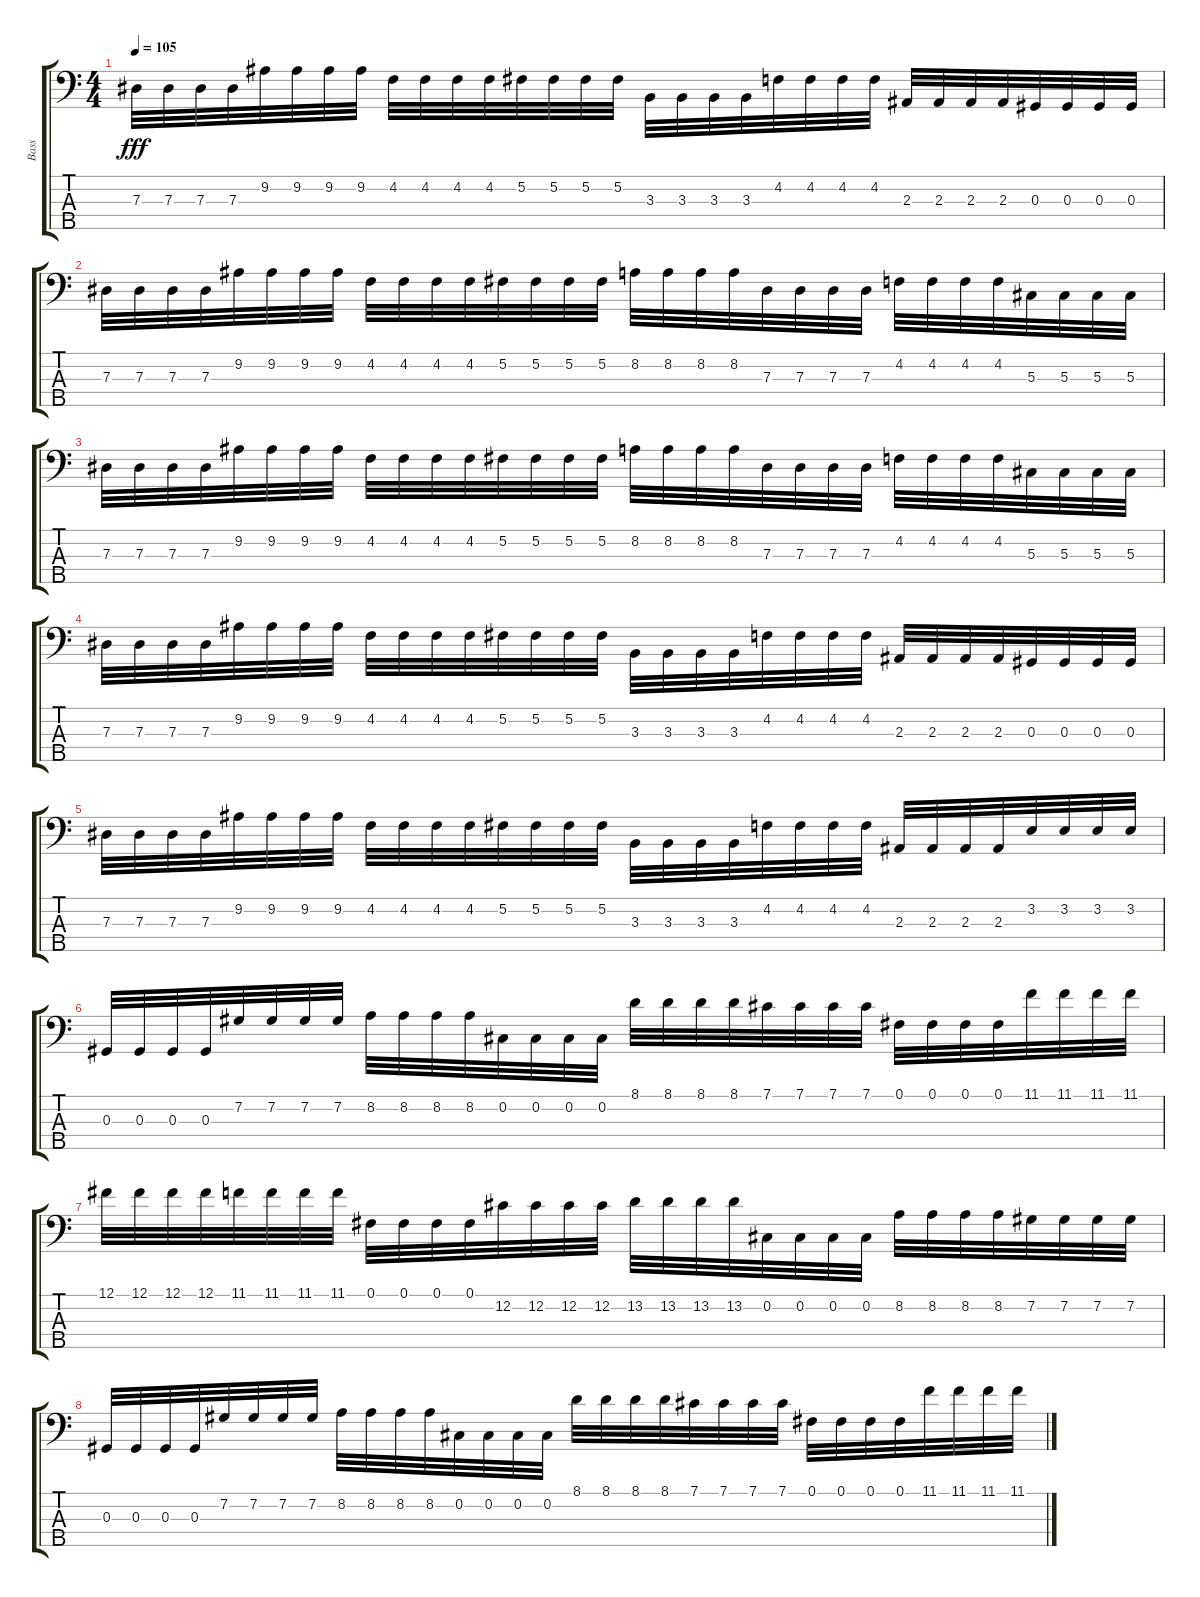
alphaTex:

\track ("Bass" "Bass") {instrument electricbasspick}
\staff {score tabs}
\tuning (Gb2 Db2 Ab1 Eb1 Bb0) {hide}
\ts (4 4)
\tempo 105
\clef f4
\ks c
7.3.32{dy fff} 7.3.32 7.3.32 7.3.32 9.2.32 9.2.32 9.2.32 9.2.32 4.2.32 4.2.32 4.2.32 4.2.32 5.2.32 5.2.32 5.2.32 5.2.32 3.3.32 3.3.32 3.3.32 3.3.32 4.2.32 4.2.32 4.2.32 4.2.32 2.3.32 2.3.32 2.3.32 2.3.32 0.3.32 0.3.32 0.3.32 0.3.32 |
7.3.32 7.3.32 7.3.32 7.3.32 9.2.32 9.2.32 9.2.32 9.2.32 4.2.32 4.2.32 4.2.32 4.2.32 5.2.32 5.2.32 5.2.32 5.2.32 8.2.32 8.2.32 8.2.32 8.2.32 7.3.32 7.3.32 7.3.32 7.3.32 4.2.32 4.2.32 4.2.32 4.2.32 5.3.32 5.3.32 5.3.32 5.3.32 |
7.3.32 7.3.32 7.3.32 7.3.32 9.2.32 9.2.32 9.2.32 9.2.32 4.2.32 4.2.32 4.2.32 4.2.32 5.2.32 5.2.32 5.2.32 5.2.32 8.2.32 8.2.32 8.2.32 8.2.32 7.3.32 7.3.32 7.3.32 7.3.32 4.2.32 4.2.32 4.2.32 4.2.32 5.3.32 5.3.32 5.3.32 5.3.32 |
7.3.32 7.3.32 7.3.32 7.3.32 9.2.32 9.2.32 9.2.32 9.2.32 4.2.32 4.2.32 4.2.32 4.2.32 5.2.32 5.2.32 5.2.32 5.2.32 3.3.32 3.3.32 3.3.32 3.3.32 4.2.32 4.2.32 4.2.32 4.2.32 2.3.32 2.3.32 2.3.32 2.3.32 0.3.32 0.3.32 0.3.32 0.3.32 |
7.3.32 7.3.32 7.3.32 7.3.32 9.2.32 9.2.32 9.2.32 9.2.32 4.2.32 4.2.32 4.2.32 4.2.32 5.2.32 5.2.32 5.2.32 5.2.32 3.3.32 3.3.32 3.3.32 3.3.32 4.2.32 4.2.32 4.2.32 4.2.32 2.3.32 2.3.32 2.3.32 2.3.32 3.2.32 3.2.32 3.2.32 3.2.32 |
0.3.32 0.3.32 0.3.32 0.3.32 7.2.32 7.2.32 7.2.32 7.2.32 8.2.32 8.2.32 8.2.32 8.2.32 0.2.32 0.2.32 0.2.32 0.2.32 8.1.32 8.1.32 8.1.32 8.1.32 7.1.32 7.1.32 7.1.32 7.1.32 0.1.32 0.1.32 0.1.32 0.1.32 11.1.32 11.1.32 11.1.32 11.1.32 |
12.1.32 12.1.32 12.1.32 12.1.32 11.1.32 11.1.32 11.1.32 11.1.32 0.1.32 0.1.32 0.1.32 0.1.32 12.2.32 12.2.32 12.2.32 12.2.32 13.2.32 13.2.32 13.2.32 13.2.32 0.2.32 0.2.32 0.2.32 0.2.32 8.2.32 8.2.32 8.2.32 8.2.32 7.2.32 7.2.32 7.2.32 7.2.32 |
0.3.32 0.3.32 0.3.32 0.3.32 7.2.32 7.2.32 7.2.32 7.2.32 8.2.32 8.2.32 8.2.32 8.2.32 0.2.32 0.2.32 0.2.32 0.2.32 8.1.32 8.1.32 8.1.32 8.1.32 7.1.32 7.1.32 7.1.32 7.1.32 0.1.32 0.1.32 0.1.32 0.1.32 11.1.32 11.1.32 11.1.32 11.1.32
